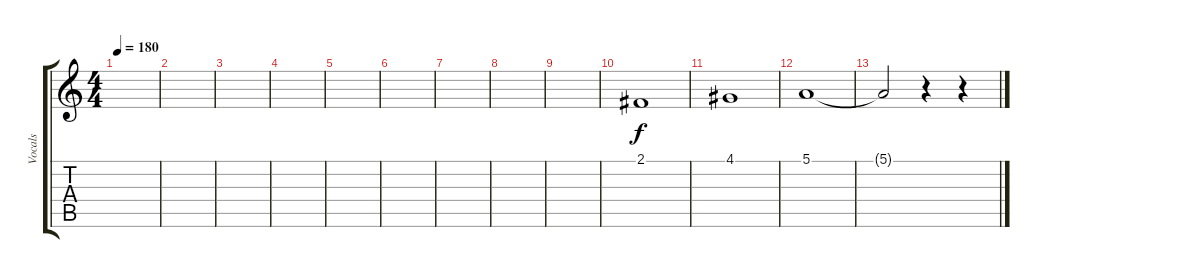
\track ("Vocals" "Vocals") {instrument flute}
\staff {score tabs}
\tuning (E4 B3 G3 D3 A2 E2) {hide}
\ts (4 4)
\tempo 180
\clef g2
\ks c
|
|
|
|
|
|
|
|
|
2.1.1 |
4.1.1 |
5.1.1 |
5.1{t}.2 r.4 r.4
